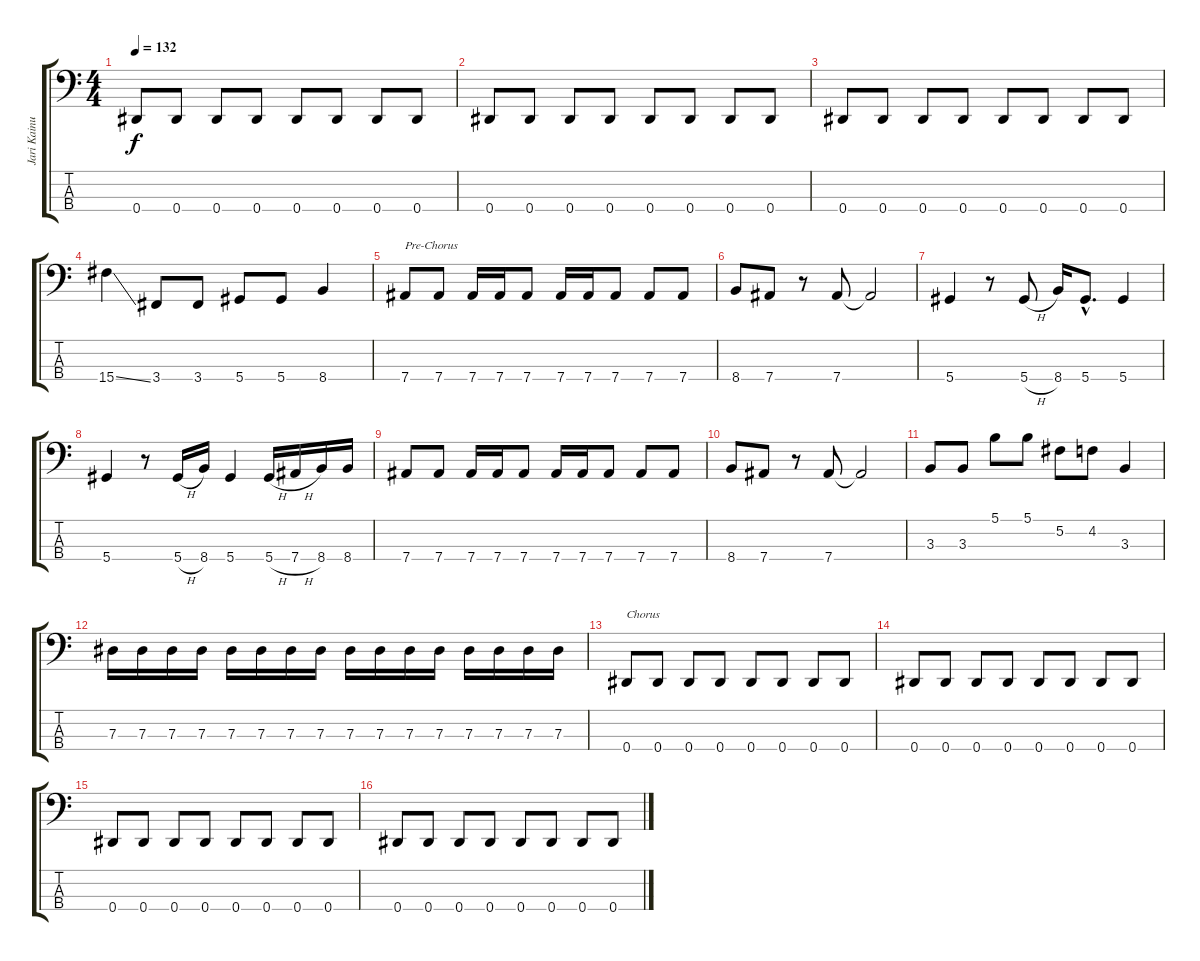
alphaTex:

\track ("Jari Kainulainen (Bass)" "Jari Kainu") {instrument electricbassfinger}
\staff {score tabs}
\tuning (Gb2 Db2 Ab1 Eb1) {hide}
\ts (4 4)
\tempo 132
\clef f4
\ks c
0.4.8{dy f} 0.4.8 0.4.8 0.4.8 0.4.8 0.4.8 0.4.8 0.4.8 |
0.4.8 0.4.8 0.4.8 0.4.8 0.4.8 0.4.8 0.4.8 0.4.8 |
0.4.8 0.4.8 0.4.8 0.4.8 0.4.8 0.4.8 0.4.8 0.4.8 |
15.4{ss}.4 3.4.8 3.4.8 5.4.8 5.4.8 8.4.4 |
7.4.8{txt "Pre-Chorus"} 7.4.8 7.4.16 7.4.16 7.4.8 7.4.16 7.4.16 7.4.8 7.4.8 7.4.8 |
8.4.8 7.4.8 r.8 7.4.8 7.4{t}.2 |
5.4.4 r.8 5.4{h}.8 8.4.16 5.4{hac}.8{d} 5.4.4 |
5.4.4 r.8 5.4{h}.16 8.4.16 5.4.4 5.4{h}.16 7.4{h}.16 8.4.16 8.4.16 |
7.4.8 7.4.8 7.4.16 7.4.16 7.4.8 7.4.16 7.4.16 7.4.8 7.4.8 7.4.8 |
8.4.8 7.4.8 r.8 7.4.8 7.4{t}.2 |
3.3.8 3.3.8 5.1.8 5.1.8 5.2.8 4.2.8 3.3.4 |
7.3.16 7.3.16 7.3.16 7.3.16 7.3.16 7.3.16 7.3.16 7.3.16 7.3.16 7.3.16 7.3.16 7.3.16 7.3.16 7.3.16 7.3.16 7.3.16 |
0.4.8{txt "Chorus"} 0.4.8 0.4.8 0.4.8 0.4.8 0.4.8 0.4.8 0.4.8 |
0.4.8 0.4.8 0.4.8 0.4.8 0.4.8 0.4.8 0.4.8 0.4.8 |
0.4.8 0.4.8 0.4.8 0.4.8 0.4.8 0.4.8 0.4.8 0.4.8 |
0.4.8 0.4.8 0.4.8 0.4.8 0.4.8 0.4.8 0.4.8 0.4.8
